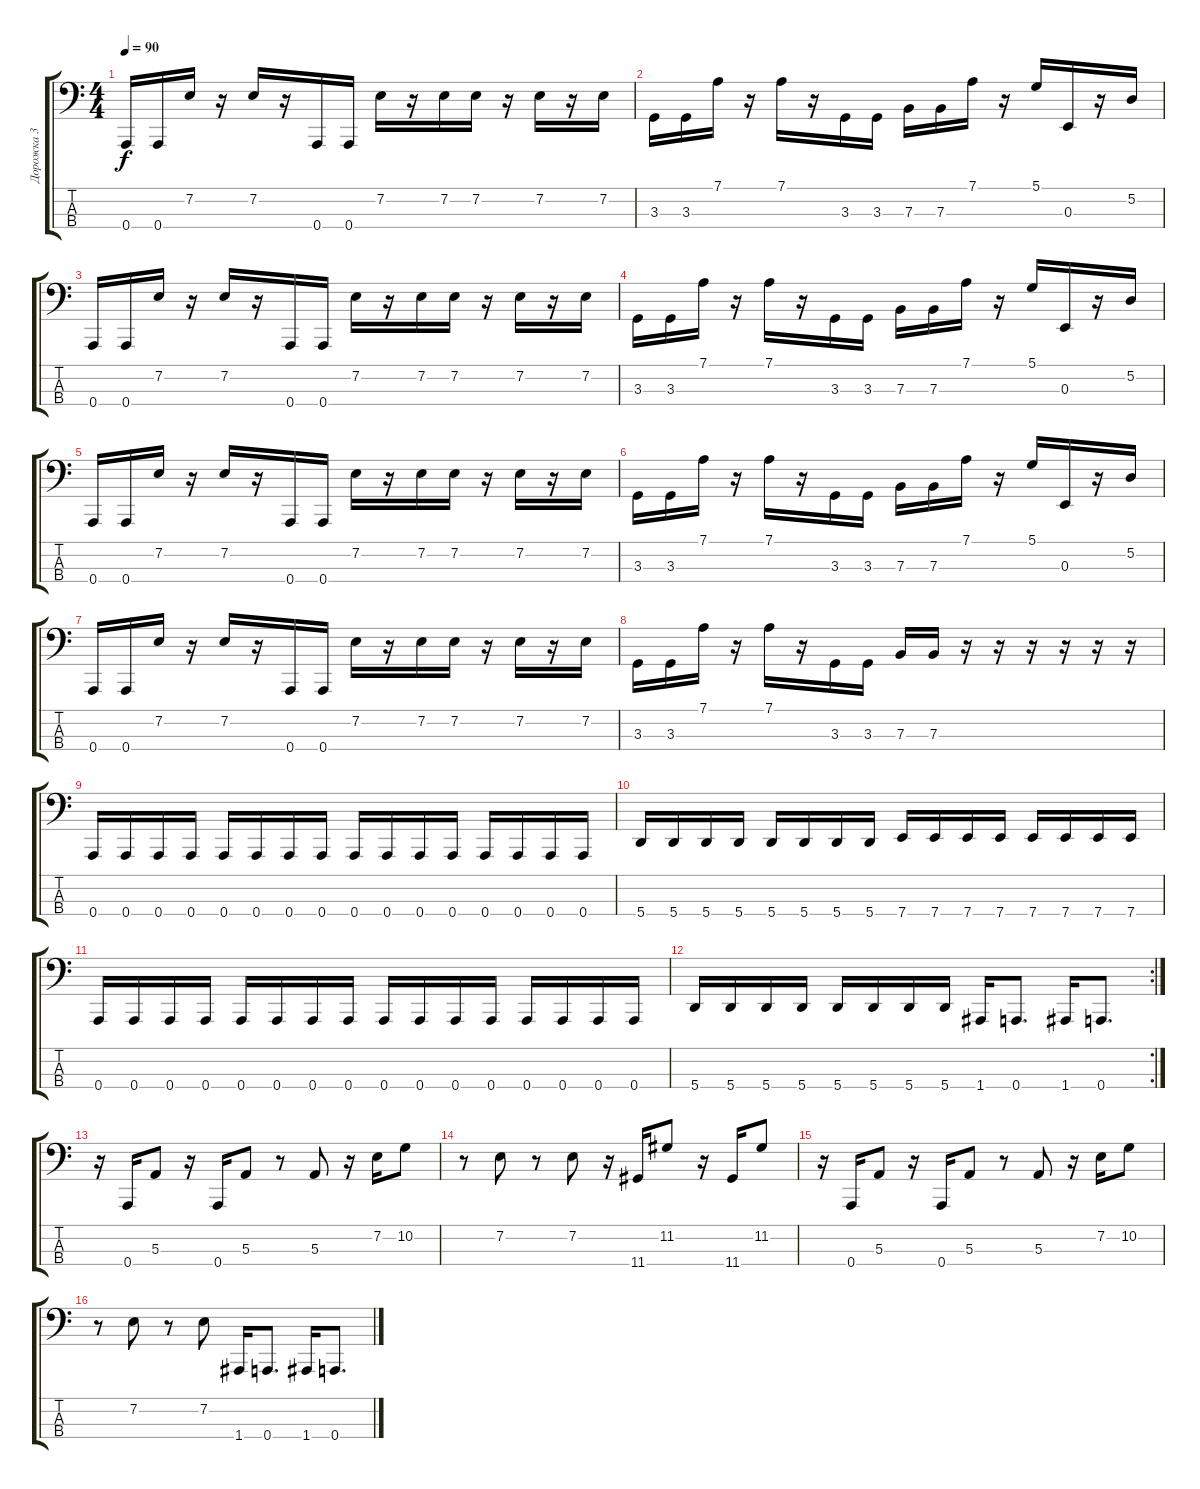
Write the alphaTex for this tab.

\track ("Дорожка 3" "Дорожка 3") {instrument electricbasspick}
\staff {score tabs}
\tuning (D2 A1 E1 A0) {hide}
\ts (4 4)
\tempo 90
\clef f4
\ks c
0.4.16{dy f} 0.4.16 7.2.16 r.16 7.2.16 r.16 0.4.16 0.4.16 7.2.16 r.16 7.2.16 7.2.16 r.16 7.2.16 r.16 7.2.16 |
3.3.16 3.3.16 7.1.16 r.16 7.1.16 r.16 3.3.16 3.3.16 7.3.16 7.3.16 7.1.16 r.16 5.1.16 0.3.16 r.16 5.2.16 |
0.4.16 0.4.16 7.2.16 r.16 7.2.16 r.16 0.4.16 0.4.16 7.2.16 r.16 7.2.16 7.2.16 r.16 7.2.16 r.16 7.2.16 |
3.3.16 3.3.16 7.1.16 r.16 7.1.16 r.16 3.3.16 3.3.16 7.3.16 7.3.16 7.1.16 r.16 5.1.16 0.3.16 r.16 5.2.16 |
0.4.16 0.4.16 7.2.16 r.16 7.2.16 r.16 0.4.16 0.4.16 7.2.16 r.16 7.2.16 7.2.16 r.16 7.2.16 r.16 7.2.16 |
3.3.16 3.3.16 7.1.16 r.16 7.1.16 r.16 3.3.16 3.3.16 7.3.16 7.3.16 7.1.16 r.16 5.1.16 0.3.16 r.16 5.2.16 |
0.4.16 0.4.16 7.2.16 r.16 7.2.16 r.16 0.4.16 0.4.16 7.2.16 r.16 7.2.16 7.2.16 r.16 7.2.16 r.16 7.2.16 |
3.3.16 3.3.16 7.1.16 r.16 7.1.16 r.16 3.3.16 3.3.16 7.3.16 7.3.16 r.16 r.16 r.16 r.16 r.16 r.16 |
0.4.16 0.4.16 0.4.16 0.4.16 0.4.16 0.4.16 0.4.16 0.4.16 0.4.16 0.4.16 0.4.16 0.4.16 0.4.16 0.4.16 0.4.16 0.4.16 |
5.4.16 5.4.16 5.4.16 5.4.16 5.4.16 5.4.16 5.4.16 5.4.16 7.4.16 7.4.16 7.4.16 7.4.16 7.4.16 7.4.16 7.4.16 7.4.16 |
0.4.16 0.4.16 0.4.16 0.4.16 0.4.16 0.4.16 0.4.16 0.4.16 0.4.16 0.4.16 0.4.16 0.4.16 0.4.16 0.4.16 0.4.16 0.4.16 |
\rc 2
5.4.16 5.4.16 5.4.16 5.4.16 5.4.16 5.4.16 5.4.16 5.4.16 1.4.16 0.4.8{d} 1.4.16 0.4.8{d} |
r.16 0.4.16 5.3.8 r.16 0.4.16 5.3.8 r.8 5.3.8 r.16 7.2.16 10.2.8 |
r.8 7.2.8 r.8 7.2.8 r.16 11.4.16 11.2.8 r.16 11.4.16 11.2.8 |
r.16 0.4.16 5.3.8 r.16 0.4.16 5.3.8 r.8 5.3.8 r.16 7.2.16 10.2.8 |
r.8 7.2.8 r.8 7.2.8 1.4.16 0.4.8{d} 1.4.16 0.4.8{d}
